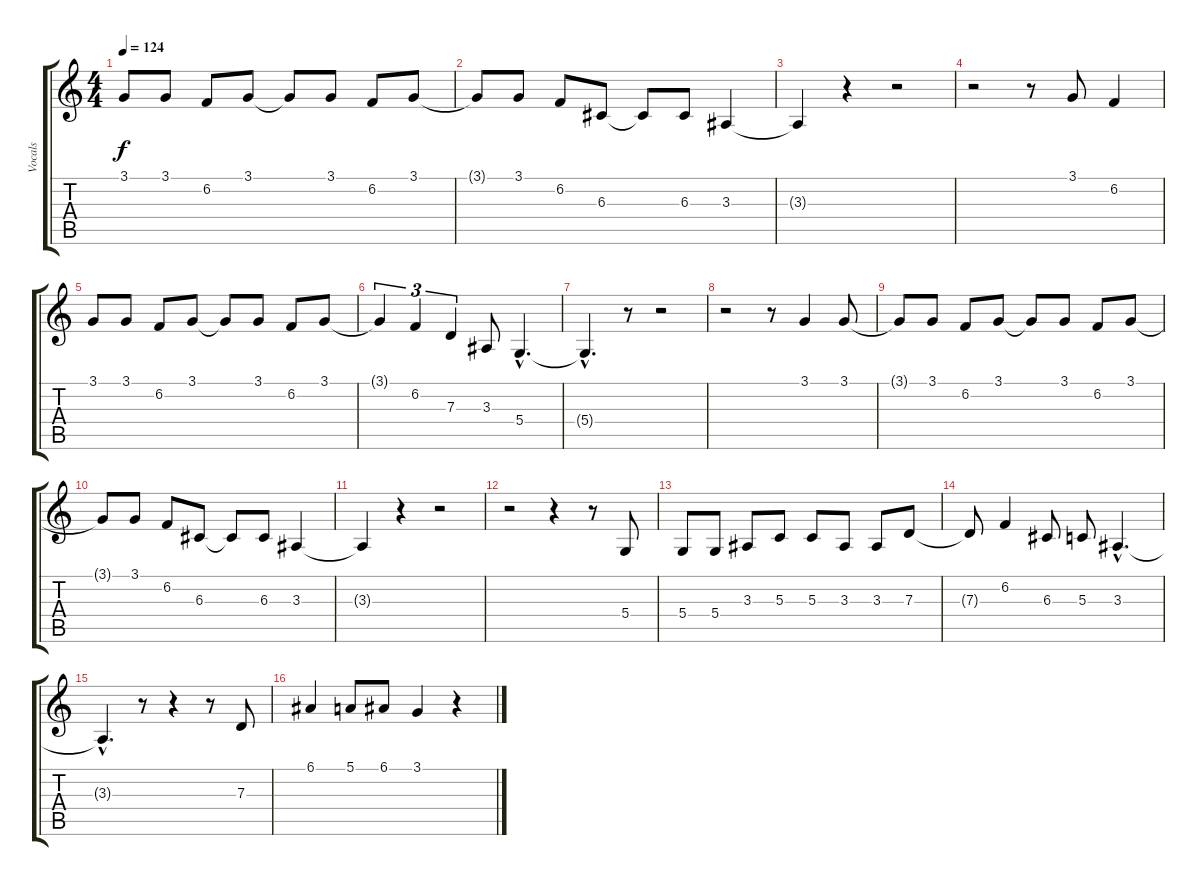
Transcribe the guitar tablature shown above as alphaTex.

\track ("Vocals" "Vocals") {instrument sopranosax}
\staff {score tabs}
\tuning (E4 B3 G3 D3 A2 E2) {hide}
\ts (4 4)
\tempo 124
\clef g2
\ks c
3.1{t}.8{dy f} 3.1.8 6.2.8 3.1.8 3.1{t}.8 3.1.8 6.2.8 3.1.8 |
3.1{t}.8 3.1.8 6.2.8 6.3.8 6.3{t}.8 6.3.8 3.3.4 |
3.3{t}.4 r.4 r.2 |
r.2 r.8 3.1.8 6.2.4 |
3.1.8 3.1.8 6.2.8 3.1.8 3.1{t}.8 3.1.8 6.2.8 3.1.8 |
3.1{t}.4{tu (3 2)} 6.2.4{tu (3 2)} 7.3.4{tu (3 2)} 3.3.8 5.4{hac}.4{d} |
5.4{hac t}.4{d} r.8 r.2 |
r.2 r.8 3.1.4 3.1.8 |
3.1{t}.8 3.1.8 6.2.8 3.1.8 3.1{t}.8 3.1.8 6.2.8 3.1.8 |
3.1{t}.8 3.1.8 6.2.8 6.3.8 6.3{t}.8 6.3.8 3.3.4 |
3.3{t}.4 r.4 r.2 |
r.2 r.4 r.8 5.4.8 |
5.4.8 5.4.8 3.3.8 5.3.8 5.3.8 3.3.8 3.3.8 7.3.8 |
7.3{t}.8 6.2.4 6.3.8 5.3.8 3.3{hac}.4{d} |
3.3{hac t}.4{d} r.8 r.4 r.8 7.3.8 |
6.1.4 5.1.8 6.1.8 3.1.4 r.4
